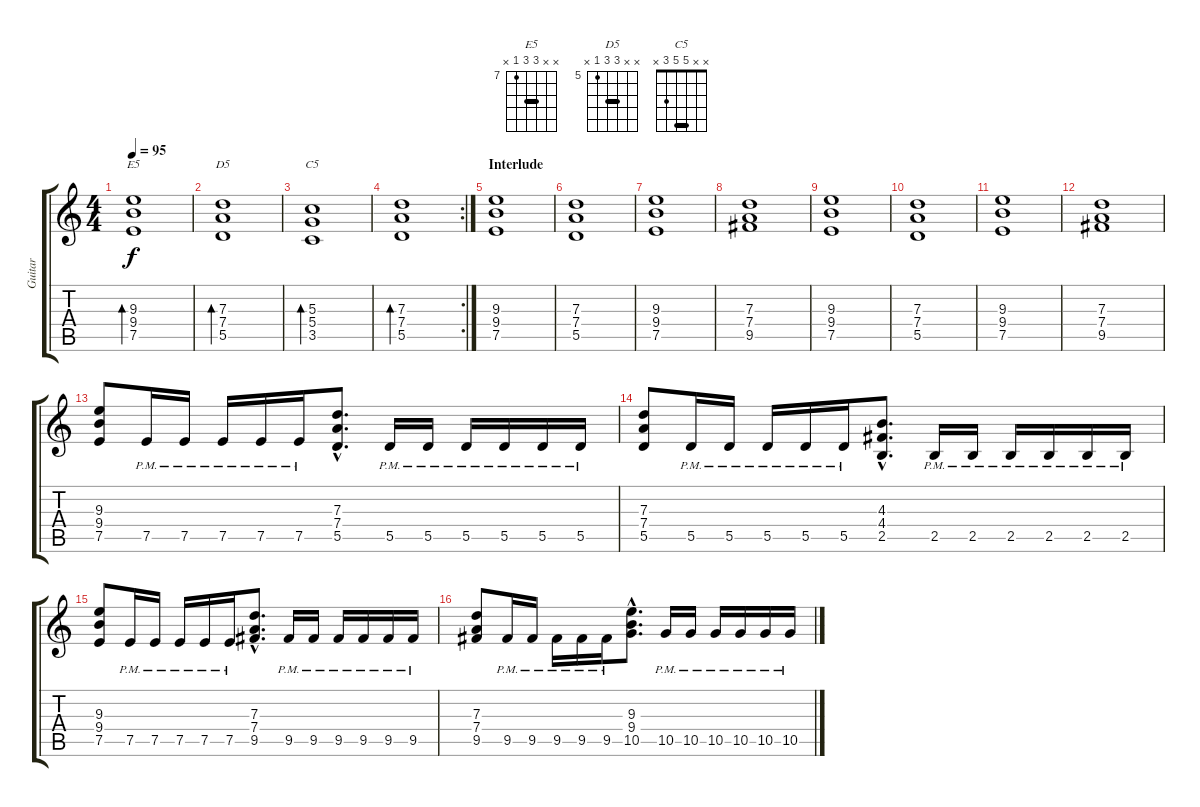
\track ("Guitar" "Guitar") {instrument acousticguitarsteel}
\staff {score tabs}
\tuning (E4 B3 G3 D3 A2 E2) {hide}
\chord ("E5" x x 9 9 7 x) {firstfret 7 barre 9}
\chord ("D5" x x 7 7 5 x) {firstfret 5 barre 7}
\chord ("C5" x x 5 5 3 x) {barre 5}
\ts (4 4)
\tempo 95
\clef g2
\ks c
(9.3 9.4 7.5).1{bd 240 ch "E5" dy f} |
(7.3 7.4 5.5).1{bd 240 ch "D5"} |
(5.3 5.4 3.5).1{bd 240 ch "C5"} |
\rc 2
(7.3 7.4 5.5).1{bd 240} |
\section ("" "Interlude")
(9.3 9.4 7.5).1{volume 12 instrument distortionguitar} |
(7.3 7.4 5.5).1 |
(9.3 9.4 7.5).1 |
(7.3 7.4 9.5).1 |
(9.3 9.4 7.5).1{volume 12 instrument distortionguitar} |
(7.3 7.4 5.5).1 |
(9.3 9.4 7.5).1 |
(7.3 7.4 9.5).1 |
(9.3 9.4 7.5).8{instrument distortionguitar} 7.5{pm}.16 7.5{pm}.16 7.5{pm}.16 7.5{pm}.16 7.5{pm}.16 (7.3{hac} 7.4{hac} 5.5{hac}).8{d} 5.5{pm}.16 5.5{pm}.16 5.5{pm}.16 5.5{pm}.16 5.5{pm}.16 5.5{pm}.16 |
(7.3 7.4 5.5).8 5.5{pm}.16 5.5{pm}.16 5.5{pm}.16 5.5{pm}.16 5.5{pm}.16 (4.3{hac} 4.4{hac} 2.5{hac}).8{d} 2.5{pm}.16 2.5{pm}.16 2.5{pm}.16 2.5{pm}.16 2.5{pm}.16 2.5{pm}.16 |
(9.3 9.4 7.5).8{instrument distortionguitar} 7.5{pm}.16 7.5{pm}.16 7.5{pm}.16 7.5{pm}.16 7.5{pm}.16 (7.3{hac} 7.4{hac} 9.5{hac}).8{d} 9.5{pm}.16 9.5{pm}.16 9.5{pm}.16 9.5{pm}.16 9.5{pm}.16 9.5{pm}.16 |
(7.3 7.4 9.5).8 9.5{pm}.16 9.5{pm}.16 9.5{pm}.16 9.5{pm}.16 9.5{pm}.16 (9.3{hac} 9.4{hac} 10.5{hac}).8{d} 10.5{pm}.16 10.5{pm}.16 10.5{pm}.16 10.5{pm}.16 10.5{pm}.16 10.5{pm}.16
